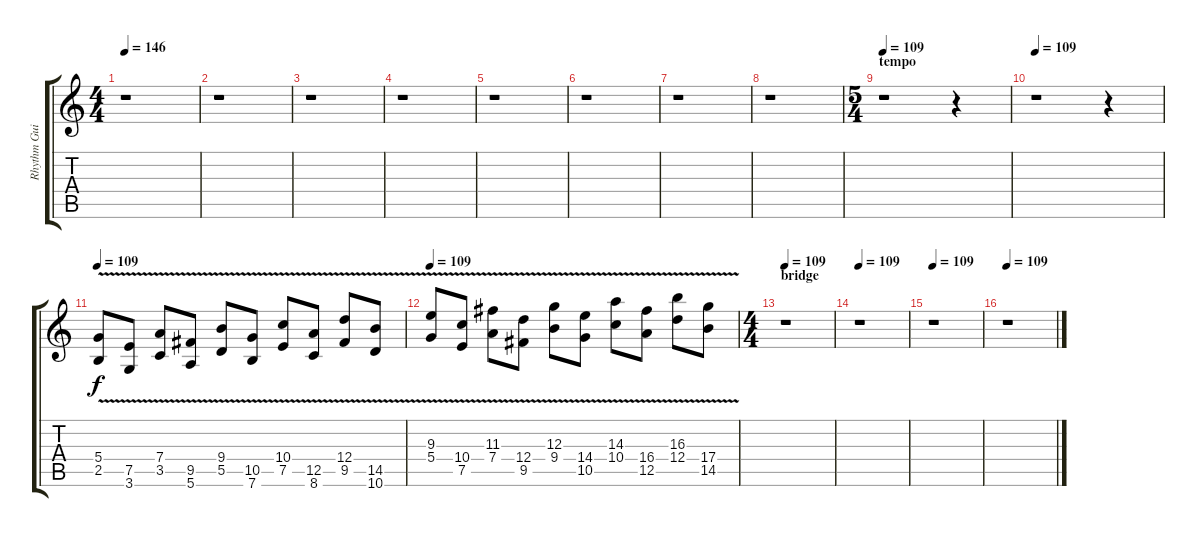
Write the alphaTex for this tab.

\track ("Rhythm Guitar" "Rhythm Gui") {instrument distortionguitar}
\staff {score tabs}
\tuning (E4 B3 G3 D3 A2 E2) {hide}
\ts (4 4)
\tempo 146
\clef g2
\ks c
r.1{dy f} |
r.1 |
r.1 |
r.1 |
r.1 |
r.1 |
r.1 |
r.1 |
\ts (5 4)
\section ("" "tempo")
\tempo 109
r.1 r.4 |
\tempo 109
r.1 r.4 |
\tempo 109
(5.4{v} 2.5{v}).8 (7.5{v} 3.6{v}).8 (7.4{v} 3.5{v}).8 (9.5{v} 5.6{v}).8 (9.4{v} 5.5{v}).8 (10.5{v} 7.6{v}).8 (10.4{v} 7.5{v}).8 (12.5{v} 8.6{v}).8 (12.4{v} 9.5{v}).8 (14.5{v} 10.6{v}).8 |
\tempo 109
(9.3{v} 5.4{v}).8 (10.4{v} 7.5{v}).8 (11.3{v} 7.4{v}).8 (12.4{v} 9.5{v}).8 (12.3{v} 9.4{v}).8 (14.4{v} 10.5{v}).8 (14.3{v} 10.4{v}).8 (16.4{v} 12.5{v}).8 (16.3{v} 12.4{v}).8 (17.4{v} 14.5{v}).8 |
\ts (4 4)
\section ("" "bridge")
\tempo 109
r.1 |
\tempo 109
r.1 |
\tempo 109
r.1 |
\tempo 109
r.1
